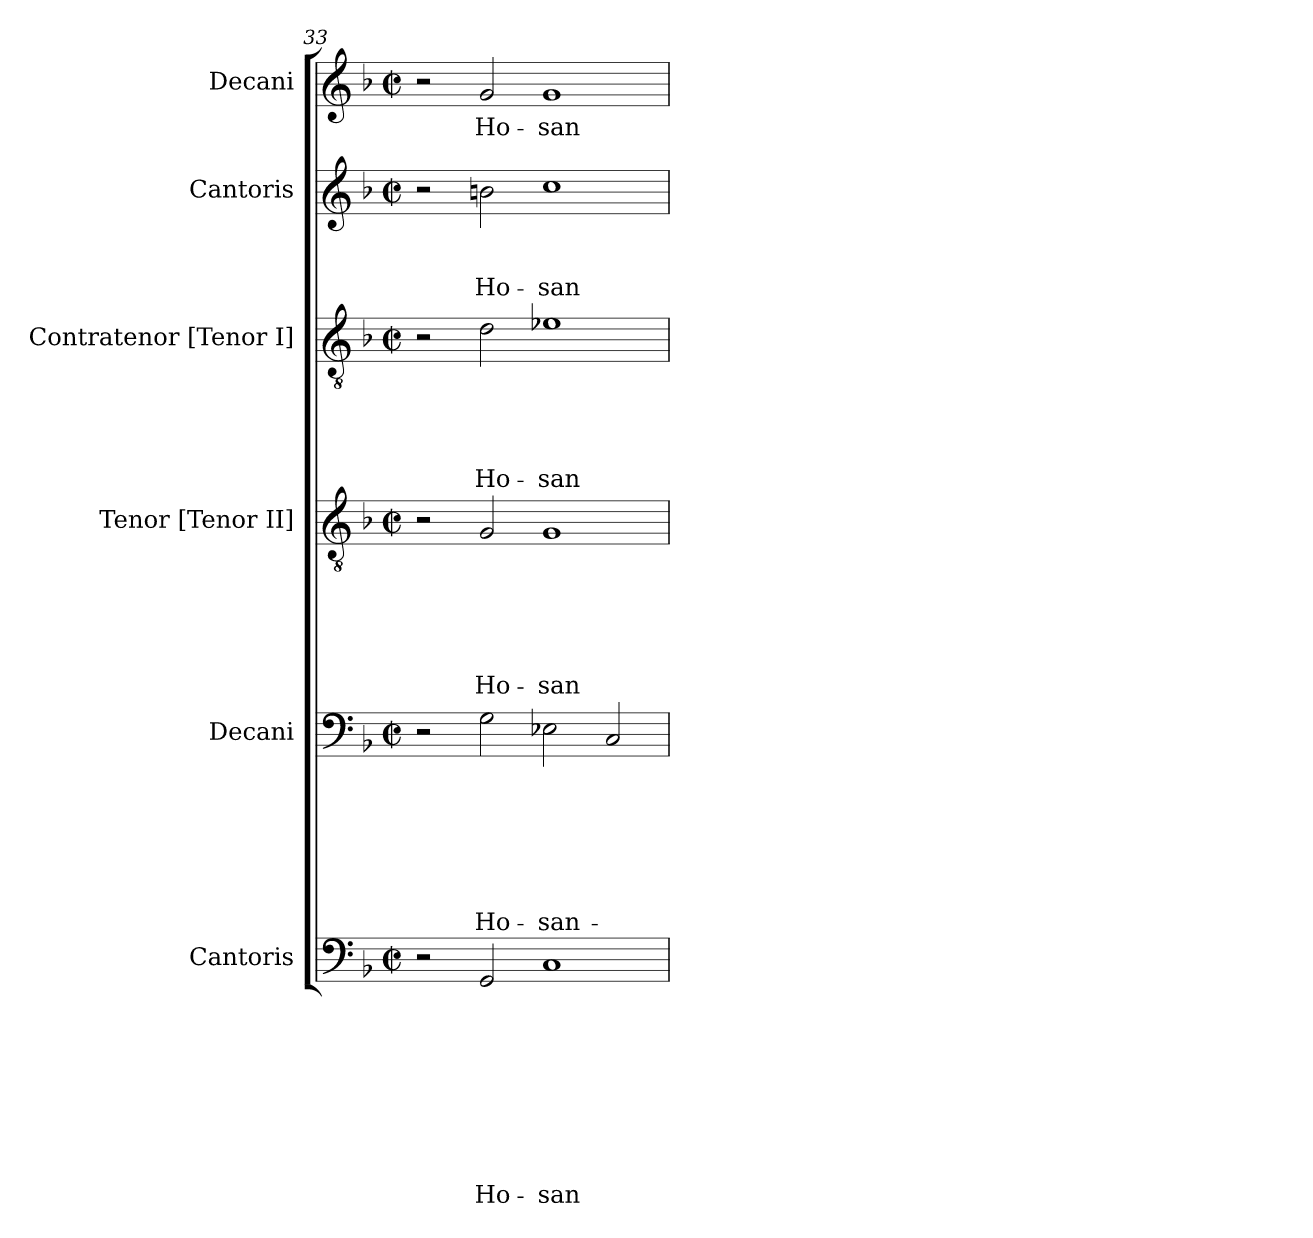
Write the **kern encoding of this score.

**kern	**text	**text	**text	**text	**text	**text	**text	**text	**text	**kern	**text	**text	**text	**text	**text	**text	**text	**kern	**text	**text	**text	**text	**text	**text	**kern	**text	**text	**text	**text	**text	**kern	**text	**text	**text	**kern	**text
*part6	*part6	*part6	*part6	*part6	*part6	*part6	*part6	*part6	*part6	*part5	*part5	*part5	*part5	*part5	*part5	*part5	*part5	*part4	*part4	*part4	*part4	*part4	*part4	*part4	*part3	*part3	*part3	*part3	*part3	*part3	*part2	*part2	*part2	*part2	*part1	*part1
*staff6	*staff6	*staff6	*staff6	*staff6	*staff6	*staff6	*staff6	*staff6	*staff6	*staff5	*staff5	*staff5	*staff5	*staff5	*staff5	*staff5	*staff5	*staff4	*staff4	*staff4	*staff4	*staff4	*staff4	*staff4	*staff3	*staff3	*staff3	*staff3	*staff3	*staff3	*staff2	*staff2	*staff2	*staff2	*staff1	*staff1
*I"Cantoris	*	*	*	*	*	*	*	*	*	*I"Decani	*	*	*	*	*	*	*	*I"Tenor [Tenor II]	*	*	*	*	*	*	*I"Contratenor [Tenor I]	*	*	*	*	*	*I"Cantoris	*	*	*	*I"Decani	*
*clefF4	*	*	*	*	*	*	*	*	*	*clefF4	*	*	*	*	*	*	*	*clefGv2	*	*	*	*	*	*	*clefGv2	*	*	*	*	*	*clefG2	*	*	*	*clefG2	*
*k[b-]	*	*	*	*	*	*	*	*	*	*k[b-]	*	*	*	*	*	*	*	*k[b-]	*	*	*	*	*	*	*k[b-]	*	*	*	*	*	*k[b-]	*	*	*	*k[b-]	*
*F:	*	*	*	*	*	*	*	*	*	*F:	*	*	*	*	*	*	*	*F:	*	*	*	*	*	*	*F:	*	*	*	*	*	*F:	*	*	*	*F:	*
*M2/2	*	*	*	*	*	*	*	*	*	*M2/2	*	*	*	*	*	*	*	*M2/2	*	*	*	*	*	*	*M2/2	*	*	*	*	*	*M2/2	*	*	*	*M2/2	*
*met(c|)	*	*	*	*	*	*	*	*	*	*met(c|)	*	*	*	*	*	*	*	*met(c|)	*	*	*	*	*	*	*met(c|)	*	*	*	*	*	*met(c|)	*	*	*	*met(c|)	*
=33	=33	=33	=33	=33	=33	=33	=33	=33	=33	=33	=33	=33	=33	=33	=33	=33	=33	=33	=33	=33	=33	=33	=33	=33	=33	=33	=33	=33	=33	=33	=33	=33	=33	=33	=33	=33
2r	.	.	.	.	.	.	.	.	.	2r	.	.	.	.	.	.	.	2r	.	.	.	.	.	.	2r	.	.	.	.	.	2r	.	.	.	2r	.
!	!	!	!	!	!	!	!	!	!LO:LY:b:rj	!	!	!	!	!	!	!	!LO:LY:b:rj	!	!	!	!	!	!	!LO:LY:b	!	!	!	!	!	!LO:LY:b	!	!	!	!LO:LY:b:rj	!	!LO:LY:b:rj
2GG/	.	.	.	.	.	.	.	.	Ho-	2G\	.	.	.	.	.	.	Ho-	2G/	.	.	.	.	.	Ho-	2d\	.	.	.	.	Ho-	2bn\	.	.	Ho-	2g/	Ho-
!	!	!	!	!	!	!	!	!	!LO:LY:b:rj	!	!	!	!	!	!	!	!LO:LY:b:rj	!	!	!	!	!	!	!LO:LY:b	!	!	!	!	!	!LO:LY:b	!	!	!	!LO:LY:b:rj	!	!LO:LY:b:rj
1C	.	.	.	.	.	.	.	.	-san-	2E-X\	.	.	.	.	.	.	-san-	1G	.	.	.	.	.	-san-	1e-X	.	.	.	.	-san-	1cc	.	.	-san-	1g	-san-
.	.	.	.	.	.	.	.	.	.	2C/	.	.	.	.	.	.	.	.	.	.	.	.	.	.	.	.	.	.	.	.	.	.	.	.	.	.
=	=	=	=	=	=	=	=	=	=	=	=	=	=	=	=	=	=	=	=	=	=	=	=	=	=	=	=	=	=	=	=	=	=	=	=	=
*-	*-	*-	*-	*-	*-	*-	*-	*-	*-	*-	*-	*-	*-	*-	*-	*-	*-	*-	*-	*-	*-	*-	*-	*-	*-	*-	*-	*-	*-	*-	*-	*-	*-	*-	*-	*-
